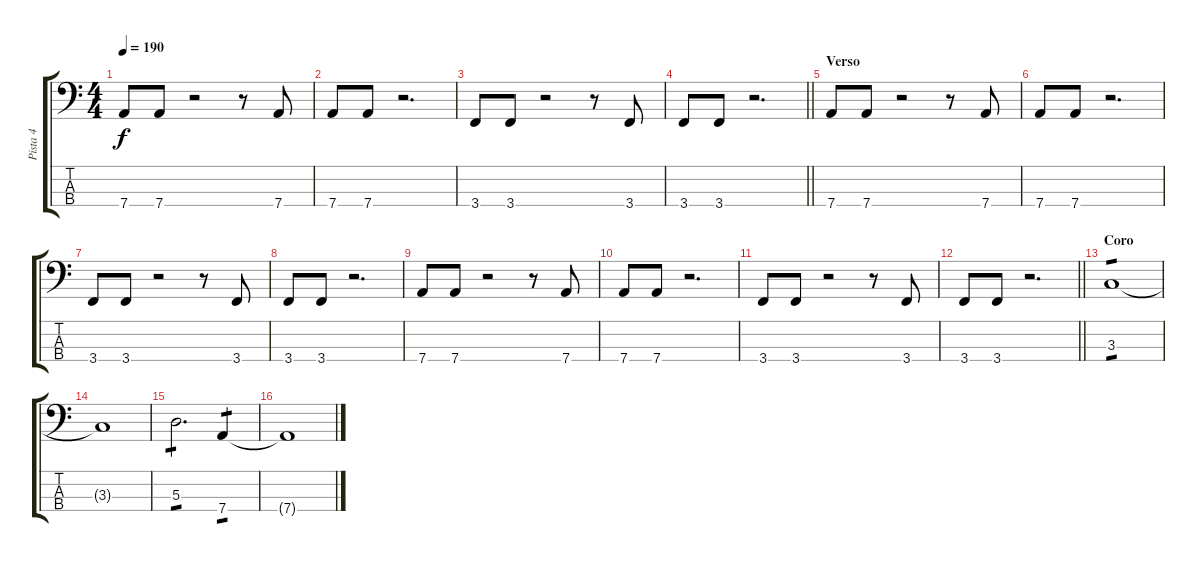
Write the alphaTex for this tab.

\track ("Pista 4" "Pista 4") {instrument electricbasspick}
\staff {score tabs}
\tuning (G2 D2 A1 D1) {hide}
\ts (4 4)
\tempo 190
\clef f4
\ks c
7.4.8{dy f} 7.4.8 r.2 r.8 7.4.8 |
7.4.8 7.4.8 r.2{d} |
3.4.8 3.4.8 r.2 r.8 3.4.8 |
\barLineRight lightlight
3.4.8 3.4.8 r.2{d} |
\section ("" "Verso")
7.4.8 7.4.8 r.2 r.8 7.4.8 |
7.4.8 7.4.8 r.2{d} |
3.4.8 3.4.8 r.2 r.8 3.4.8 |
3.4.8 3.4.8 r.2{d} |
7.4.8 7.4.8 r.2 r.8 7.4.8 |
7.4.8 7.4.8 r.2{d} |
3.4.8 3.4.8 r.2 r.8 3.4.8 |
\barLineRight lightlight
3.4.8 3.4.8 r.2{d} |
\section ("" "Coro")
3.3.1{tp 1} |
3.3{t}.1 |
5.3.2{d tp 1} 7.4.4{tp 1} |
7.4{t}.1
